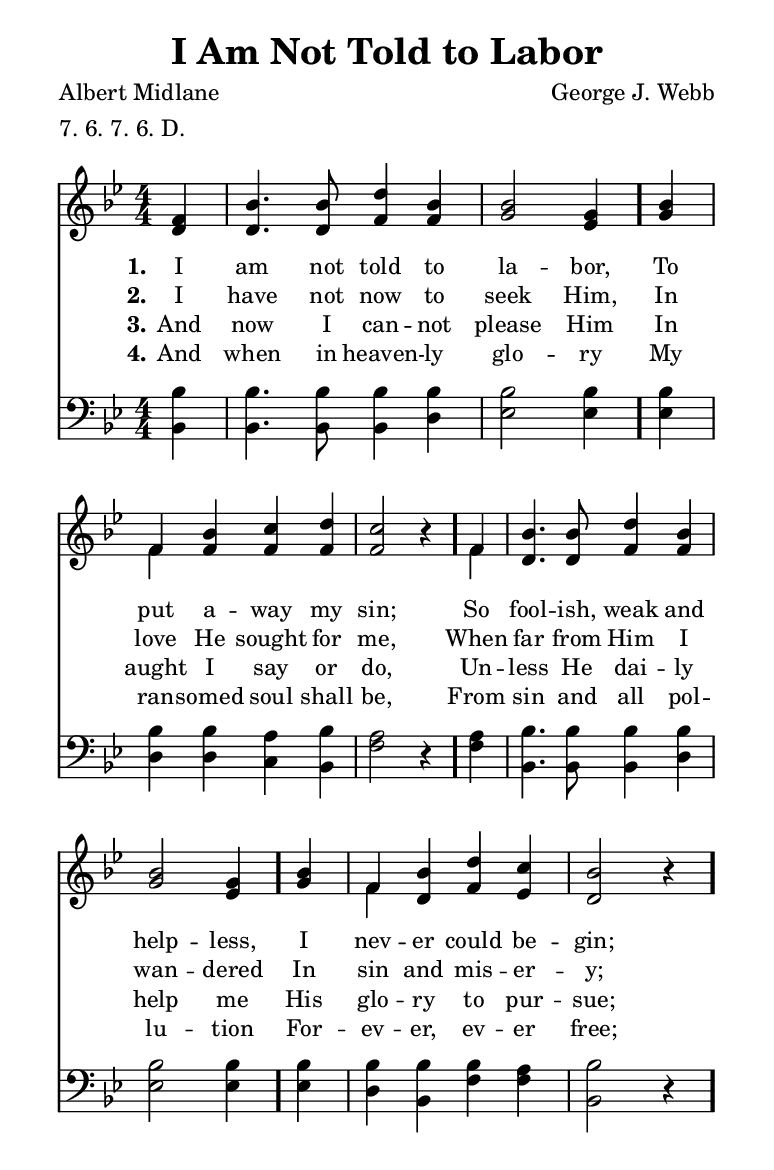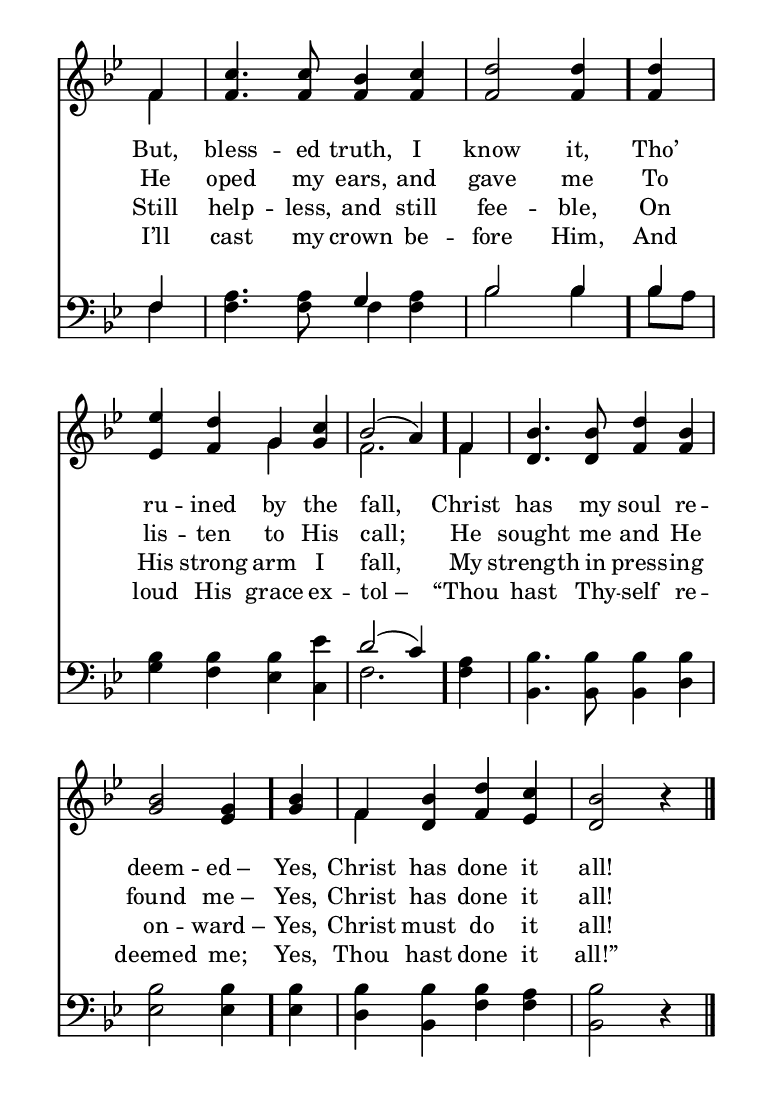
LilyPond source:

\include "common/global.ily"
\paper {
  \include "common/paper.ily"
}

\header{
  %gospel
  hymnnumber = "220"
  title = "I Am Not Told to Labor"
  tunename = "Webb"
  meter = "7. 6. 7. 6. D."
  poet = "Albert Midlane" % see https://hymnary.org/text/i_am_not_told_to_labor
  composer = "George J. Webb" % see https://hymnary.org/tune/webb_webb
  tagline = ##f
}

global = {
  \include "common/overrides.ily"
  \override Staff.TimeSignature.style = #'numbered
  \time 4/4
  \override Score.MetronomeMark.transparent = ##t % hide all fermata changes too
  \tempo 4=90
  \key bes \major
  \partial 4
  \autoBeamOff
}

patternA = { c4 | c4. c8 c4 c | c2 c4 }
patternB = { c4 | c c c c | c2 c4 }
patternC = { c4 | c4 c c, c | c2( c4) }
patternD = { c4 | c4 c c, c | c2. }
patternE = { c8[ c] | c4 c c, c | c2. }

notesSoprano = {
\global
\relative c' {

  f4 | bes4. bes8 d4 bes | bes2 g4
  bes4 | f bes c d | c2 r4 \eogbreak
  f,4 | bes4. bes8 d4 bes | bes2 g4
  bes4 | f bes d c | bes2 r4 \eogbreak

  f4 | c'4. c8 bes4 c | d2 d4
  d4 | ees4 d g, c | bes2( a4) \eogbreak
  f4 | bes4. bes8 d4 bes | bes2 g4
  bes4 | f bes d c | bes2 r4

  \bar "|."

}
}

notesAlto = {
\global
\relative e' {

  \changePitch \patternA { d | d d f f | g ees }
  \changePitch \patternB { g | f f f f | f r }
  \changePitch \patternA { f | d d f f | g ees }
  \changePitch \patternB { g | f d f ees | d r }

  \changePitch \patternA { f | f f f f | f f }
  \changePitch \patternD { f | ees f g g | f }
  \changePitch \patternA { f | d d f f | g ees }
  \changePitch \patternB { g | f d f ees | d r }

}
}

notesTenor = {
\global
\relative a {

  \changePitch \patternA { bes | bes bes bes bes | bes bes }
  \changePitch \patternB { bes | bes bes a bes | a r }
  \changePitch \patternA { a | bes bes bes bes | bes bes }
  \changePitch \patternB { bes | bes bes bes a | bes r }

  \changePitch \patternA { f | a a g a | bes bes }
  \changePitch \patternC { bes | bes bes bes ees | d c }
  \changePitch \patternA { a | bes bes bes bes | bes bes }
  \changePitch \patternB { bes | bes bes bes a | bes r }

}
}

notesBass = {
\global
\relative f, {

  \changePitch \patternA { bes | bes bes bes d | ees ees }
  \changePitch \patternB { ees | d d c bes | f' r }
  \changePitch \patternA { f | bes, bes bes d | ees ees }
  \changePitch \patternB { ees | d bes f' f | bes, r }

  \changePitch \patternA { f' | f f f f | bes bes }
  \changePitch \patternE { bes a | g f ees c | f }
  \changePitch \patternA { f | bes, bes bes d | ees ees }
  \changePitch \patternB { ees | d bes f' f | bes, r }

}
}

wordsA = \lyricmode {
\set stanza = "1."

I am not told to la -- bor, \bar "."
To put a -- way my sin; \bar "."
So fool -- ish, weak and help -- less, \bar "."
I nev -- er could be -- gin; \bar "."
But, bless -- ed truth, I know it, \bar "."
Tho’ ru -- ined by the fall, \bar "."
Christ has my soul re -- deem -- ed_– \bar "."
Yes, Christ has done it all! \bar "."

}

wordsB = \lyricmode {
\set stanza = "2."

I have not now to seek Him,
In love He sought for me,
When far from Him I wan -- dered
In sin and mis -- er -- y;
He oped my ears, and gave me
To lis -- ten to His call;
He sought me and He found me_–
Yes, Christ has done it all!

}

wordsC = \lyricmode {
\set stanza = "3."

And now I can -- not please Him
In aught I say or do,
Un -- less He dai -- ly help me
His glo -- ry to pur -- sue;
Still help -- less, and still fee -- ble,
On His strong arm I fall,
My strength in press -- ing on -- ward_–
Yes, Christ must do it all!

}

wordsD = \lyricmode {
\set stanza = "4."

And when in heaven -- ly glo -- ry
My ran -- somed soul shall be,
From sin and all pol -- lu -- tion
For -- ev -- er, ev -- er free;
I’ll cast my crown be -- fore Him,
And loud His grace ex -- tol_–
“Thou hast Thy -- self re -- deemed me;
Yes, Thou hast done it all!”

}

\score {
  \context ChoirStaff <<
    \context Staff = upper <<
      \set Staff.autoBeaming = ##f
      \set ChoirStaff.systemStartDelimiter = #'SystemStartBar
      \set ChoirStaff.printPartCombineTexts = ##f
      \partcombine #'(2 . 11) \notesSoprano \notesAlto
      \context NullVoice = sopranos { \voiceOne << \notesSoprano >> }
      \context Lyrics = one   \lyricsto sopranos \wordsA
      \context Lyrics = two   \lyricsto sopranos \wordsB
      \context Lyrics = three \lyricsto sopranos \wordsC
      \context Lyrics = four  \lyricsto sopranos \wordsD
    >>
    \context Staff = men <<
      \set Staff.autoBeaming = ##f
      \clef bass
      \set ChoirStaff.printPartCombineTexts = ##f
      \partcombine #'(2 . 11) \notesTenor \notesBass
    >>
  >>
  \layout {
    \include "common/layout.ily"
  }
  #(cond ((ly:get-option 'eog-midi-permitted) #{ \midi{
    \include "common/midi.ily"
  } #}))
}

\version "2.19.49"  % necessary for upgrading to future LilyPond versions.

% vi:set et ts=2 sw=2 ai nocindent syntax=lilypond:
